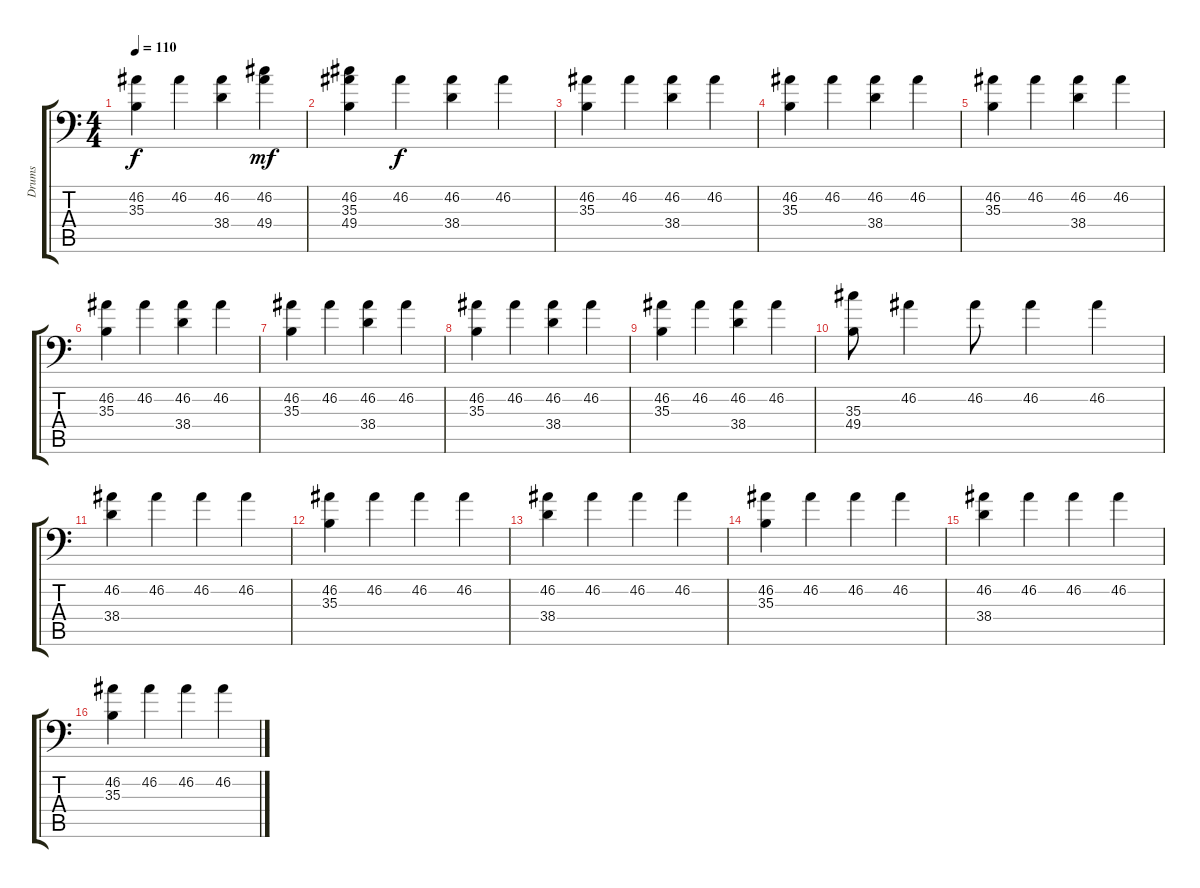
\track ("Drums" "Drums") {instrument acousticgrandpiano}
\staff {score tabs}
\tuning (C-1 C-1 C-1 C-1 C-1 C-1) {hide}
\ts (4 4)
\tempo 110
\clef f4
\ks c
(46.2 35.3).4{dy f} 46.2.4 (46.2 38.4).4 (46.2 49.4).4{dy mf} |
(46.2 35.3 49.4).4 46.2.4{dy f} (46.2 38.4).4 46.2.4 |
(46.2 35.3).4 46.2.4 (46.2 38.4).4 46.2.4 |
(46.2 35.3).4 46.2.4 (46.2 38.4).4 46.2.4 |
(46.2 35.3).4 46.2.4 (46.2 38.4).4 46.2.4 |
(46.2 35.3).4 46.2.4 (46.2 38.4).4 46.2.4 |
(46.2 35.3).4 46.2.4 (46.2 38.4).4 46.2.4 |
(46.2 35.3).4 46.2.4 (46.2 38.4).4 46.2.4 |
(46.2 35.3).4 46.2.4 (46.2 38.4).4 46.2.4 |
(35.3 49.4).8 46.2.4 46.2.8 46.2.4 46.2.4 |
(46.2 38.4).4 46.2.4 46.2.4 46.2.4 |
(46.2 35.3).4 46.2.4 46.2.4 46.2.4 |
(46.2 38.4).4 46.2.4 46.2.4 46.2.4 |
(46.2 35.3).4 46.2.4 46.2.4 46.2.4 |
(46.2 38.4).4 46.2.4 46.2.4 46.2.4 |
(46.2 35.3).4 46.2.4 46.2.4 46.2.4
